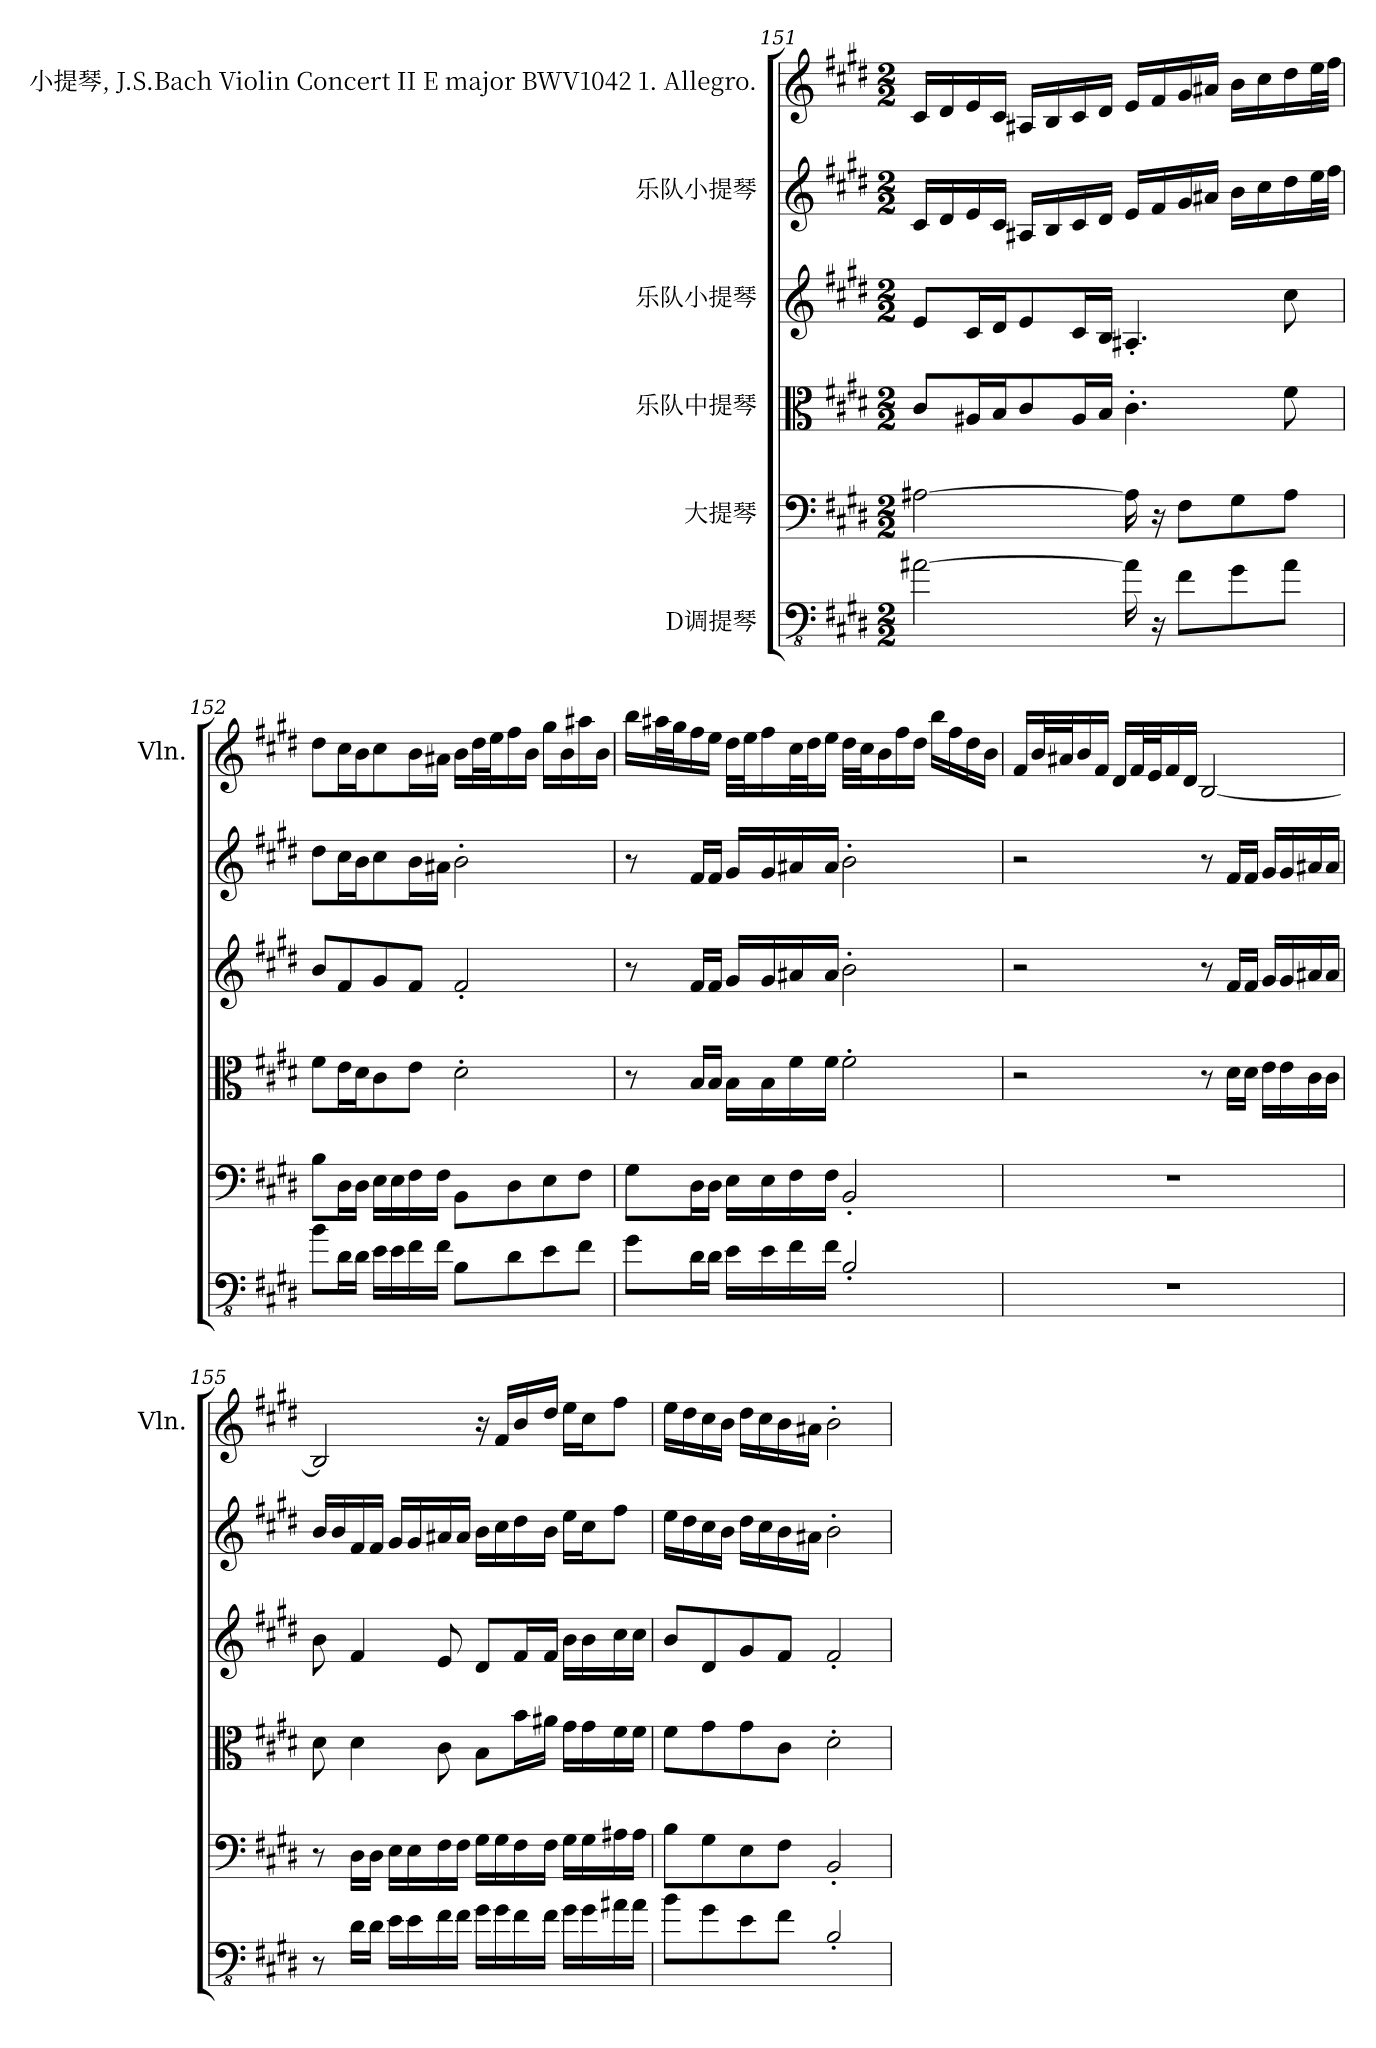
**kern	**kern	**kern	**kern	**kern	**kern
*part6	*part5	*part4	*part3	*part2	*part1
*staff6	*staff5	*staff4	*staff3	*staff2	*staff1
*I"D调提琴	*I"大提琴	*I"乐队中提琴	*I"乐队小提琴	*I"乐队小提琴	*I"小提琴, J.S.Bach Violin Concert II E major BWV1042 1. Allegro.
*	*	*	*	*	*I'Vln.
!!LO:PB:g=z
*clefFv4	*clefF4	*clefC3	*clefG2	*clefG2	*clefG2
*ITrd7c12	*	*	*	*	*
*k[f#c#g#d#]	*k[f#c#g#d#]	*k[f#c#g#d#]	*k[f#c#g#d#]	*k[f#c#g#d#]	*k[f#c#g#d#]
*M2/2	*M2/2	*M2/2	*M2/2	*M2/2	*M2/2
=151	=151	=151	=151	=151	=151
[2AA#X\	[2A#X\	8c#/L	8e/L	16c#/LL	16c#/LL
.	.	.	.	16d#/	16d#/
.	.	16A#X/L	16c#/L	16e/	16e/
.	.	16B/J	16d#/J	16c#/JJ	16c#/JJ
.	.	8c#/	8e/	16A#X/LL	16A#X/LL
.	.	.	.	16B/	16B/
.	.	16A#/L	16c#/L	16c#/	16c#/
.	.	16B/JJ	16B/JJ	16d#/JJ	16d#/JJ
16AA#\]	16A#\]	4.c#'\	4.A#X'/	16e/LL	16e/LL
16r	16r	.	.	16f#/	16f#/
8FF#\L	8F#\L	.	.	16g#/	16g#/
.	.	.	.	16a#X/JJ	16a#X/JJ
8GG#\	8G#\	.	.	16b\LL	16b\LL
.	.	.	.	16cc#\	16cc#\
8AA#\J	8A#\J	8f#\	8cc#\	16dd#\	16dd#\
.	.	.	.	32ee\L	32ee\L
.	.	.	.	32ff#\JJJ	32ff#\JJJ
=152	=152	=152	=152	=152	=152
8BB\L	8B\L	8f#\L	8b/L	8dd#\L	8dd#\L
16DD#\L	16D#\L	16e\L	8f#/	16cc#\L	16cc#\L
16DD#\JJ	16D#\JJ	16d#\J	.	16b\J	16b\J
16EE\LL	16E\LL	8c#\	8g#/	8cc#\	8cc#\
16EE\	16E\	.	.	.	.
16FF#\	16F#\	8e\J	8f#/J	16b\L	16b\L
16FF#\JJ	16F#\JJ	.	.	16a#X\JJ	16a#X\JJ
8BBB\L	8BB\L	2d#'\	2f#'/	2b'\	16b\LL
.	.	.	.	.	32dd#\L
.	.	.	.	.	32ee\J
8DD#\	8D#\	.	.	.	16ff#\
.	.	.	.	.	16b\JJ
8EE\	8E\	.	.	.	16gg#\LL
.	.	.	.	.	16b\
8FF#\J	8F#\J	.	.	.	16aa#X\
.	.	.	.	.	16b\JJ
!!LO:LB:g=z
=153	=153	=153	=153	=153	=153
8GG#\L	8G#\L	8r	8r	8r	16bb\LL
.	.	.	.	.	32aa#X\L
.	.	.	.	.	32gg#\J
16DD#\L	16D#\L	16B/LL	16f#/LL	16f#/LL	16ff#\
16DD#\JJ	16D#\JJ	16B/JJ	16f#/JJ	16f#/JJ	16ee\JJ
16EE\LL	16E\LL	16B\LL	16g#/LL	16g#/LL	32dd#\LLL
.	.	.	.	.	32ee\J
16EE\	16E\	16B\	16g#/	16g#/	16ff#\
16FF#\	16F#\	16f#\	16a#X/	16a#X/	32cc#\L
.	.	.	.	.	32dd#\J
16FF#\JJ	16F#\JJ	16f#\JJ	16a#/JJ	16a#/JJ	16ee\JJ
2BBB'/	2BB'/	2f#'\	2b'\	2b'\	32dd#\LLL
.	.	.	.	.	32cc#\J
.	.	.	.	.	16b\
.	.	.	.	.	16ff#\
.	.	.	.	.	16dd#\JJ
.	.	.	.	.	16bb\LL
.	.	.	.	.	16ff#\
.	.	.	.	.	16dd#\
.	.	.	.	.	16b\JJ
=154	=154	=154	=154	=154	=154
1r	1r	2r	2r	2r	16f#/LL
.	.	.	.	.	32b/L
.	.	.	.	.	32a#X/J
.	.	.	.	.	16b/
.	.	.	.	.	16f#/JJ
.	.	.	.	.	16d#/LL
.	.	.	.	.	32f#/L
.	.	.	.	.	32e/J
.	.	.	.	.	16f#/
.	.	.	.	.	16d#/JJ
.	.	8r	8r	8r	[2B/
.	.	16d#\LL	16f#/LL	16f#/LL	.
.	.	16d#\JJ	16f#/JJ	16f#/JJ	.
.	.	16e\LL	16g#/LL	16g#/LL	.
.	.	16e\	16g#/	16g#/	.
.	.	16c#\	16a#X/	16a#X/	.
.	.	16c#\JJ	16a#/JJ	16a#/JJ	.
!!LO:PB:g=z
=155	=155	=155	=155	=155	=155
8r	8r	8d#\	8b\	16b/LL	2B/]
.	.	.	.	16b/	.
16DD#\LL	16D#\LL	4d#\	4f#/	16f#/	.
16DD#\JJ	16D#\JJ	.	.	16f#/JJ	.
16EE\LL	16E\LL	.	.	16g#/LL	.
16EE\	16E\	.	.	16g#/	.
16FF#\	16F#\	8c#\	8e/	16a#X/	.
16FF#\JJ	16F#\JJ	.	.	16a#/JJ	.
16GG#\LL	16G#\LL	8B\L	8d#/L	16b\LL	16r
16GG#\	16G#\	.	.	16cc#\	16f#/LL
16FF#\	16F#\	16b\L	16f#/L	16dd#\	16b/
16FF#\JJ	16F#\JJ	16a#X\JJ	16f#/JJ	16b\JJ	16dd#/JJ
16GG#\LL	16G#\LL	16g#\LL	16b\LL	16ee\LL	16ee\LL
16GG#\	16G#\	16g#\	16b\	16cc#\J	16cc#\J
16AA#X\	16A#X\	16f#\	16cc#\	8ff#\J	8ff#\J
16AA#\JJ	16A#\JJ	16f#\JJ	16cc#\JJ	.	.
=156	=156	=156	=156	=156	=156
8BB\L	8B\L	8f#\L	8b/L	16ee\LL	16ee\LL
.	.	.	.	16dd#\	16dd#\
8GG#\	8G#\	8g#\	8d#/	16cc#\	16cc#\
.	.	.	.	16b\JJ	16b\JJ
8EE\	8E\	8g#\	8g#/	16dd#\LL	16dd#\LL
.	.	.	.	16cc#\	16cc#\
8FF#\J	8F#\J	8c#\J	8f#/J	16b\	16b\
.	.	.	.	16a#X\JJ	16a#X\JJ
2BBB'/	2BB'/	2d#'\	2f#'/	2b'\	2b'\
=	=	=	=	=	=
*-	*-	*-	*-	*-	*-
